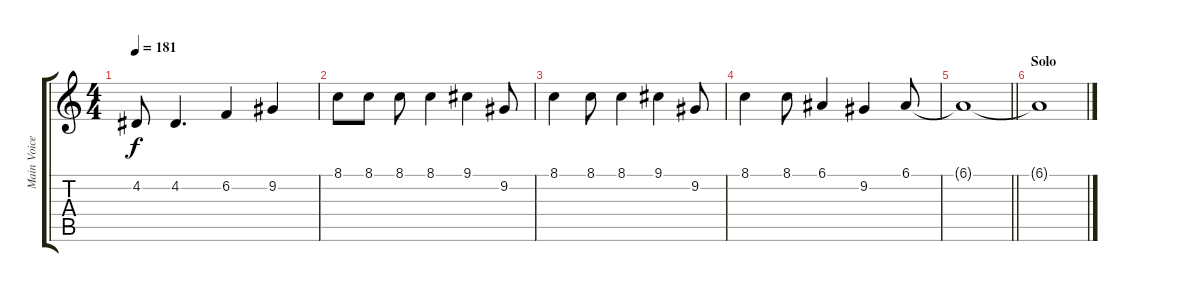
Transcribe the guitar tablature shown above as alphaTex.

\track ("Main Voice" "Main Voice") {instrument lead2sawtooth}
\staff {score tabs}
\tuning (E4 B3 G3 D3 A2 E2) {hide}
\ts (4 4)
\tempo 181
\clef g2
\ks c
4.2{t}.8{dy f} 4.2.4{d} 6.2.4 9.2.4 |
8.1.8 8.1.8 8.1.8 8.1.4 9.1.4 9.2.8 |
8.1.4 8.1.8 8.1.4 9.1.4 9.2.8 |
8.1.4 8.1.8 6.1.4 9.2.4 6.1.8 |
\barLineRight lightlight
6.1{t}.1 |
\section ("" "Solo")
6.1{t}.1
